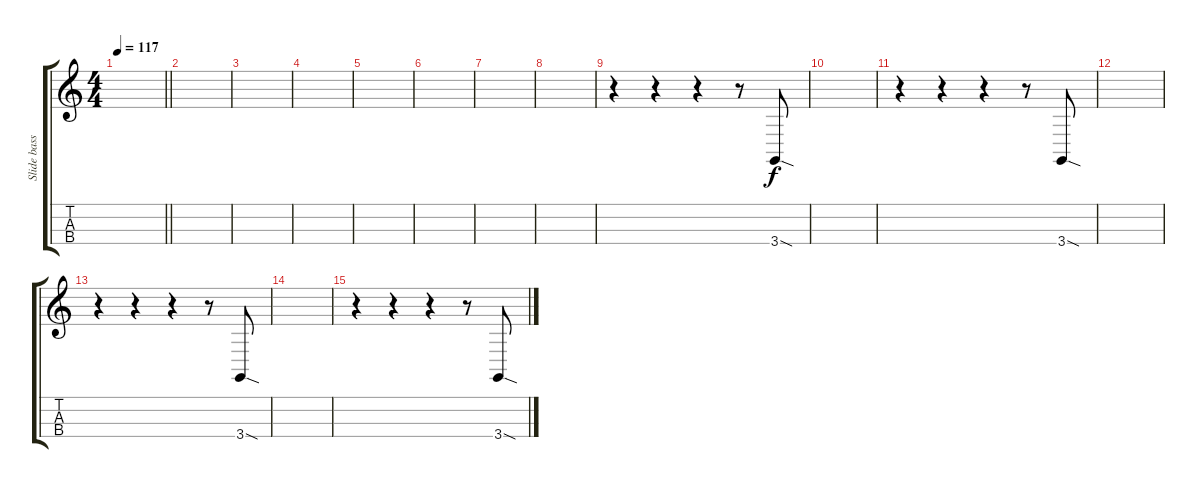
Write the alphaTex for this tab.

\track ("Slide bass" "Slide bass") {instrument lead8bassandlead}
\staff {score tabs}
\tuning (G3 D3 A2 E2) {hide}
\ts (4 4)
\tempo 117
\clef g2
\barLineRight lightlight
\ks c
|
|
|
|
|
|
|
|
r.4 r.4 r.4 r.8 3.4{sod}.8 |
|
r.4 r.4 r.4 r.8 3.4{sod}.8 |
|
r.4 r.4 r.4 r.8 3.4{sod}.8 |
|
r.4 r.4 r.4 r.8 3.4{sod}.8
